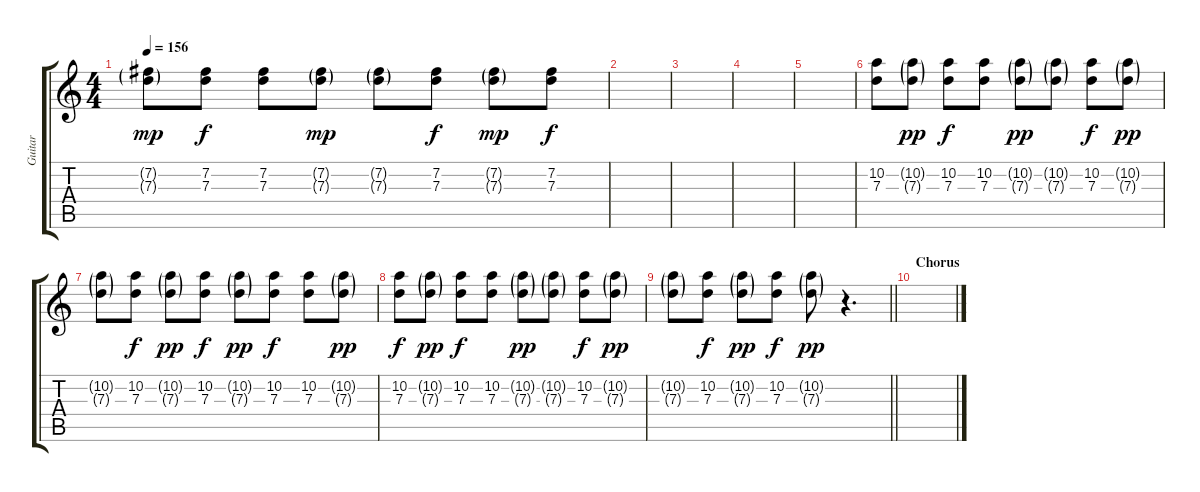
\track ("Guitar" "Guitar") {instrument distortionguitar}
\staff {score tabs}
\tuning (E4 B3 G3 D3 A2 E2) {hide}
\ts (4 4)
\tempo 156
\clef g2
\ks c
(7.2{g} 7.3{g}).8{dy mp} (7.2 7.3).8{dy f} (7.2 7.3).8 (7.2{g} 7.3{g}).8{dy mp} (7.2{g} 7.3{g}).8 (7.2 7.3).8{dy f} (7.2{g} 7.3{g}).8{dy mp} (7.2 7.3).8{dy f} |
|
|
|
|
(10.2 7.3).8{volume 9 instrument distortionguitar} (10.2{g} 7.3{g}).8{dy pp} (10.2 7.3).8{dy f} (10.2 7.3).8 (10.2{g} 7.3{g}).8{dy pp} (10.2{g} 7.3{g}).8 (10.2 7.3).8{dy f} (10.2{g} 7.3{g}).8{dy pp} |
(10.2{g} 7.3{g}).8 (10.2 7.3).8{dy f} (10.2{g} 7.3{g}).8{dy pp} (10.2 7.3).8{dy f} (10.2{g} 7.3{g}).8{dy pp} (10.2 7.3).8{dy f} (10.2 7.3).8 (10.2{g} 7.3{g}).8{dy pp} |
(10.2 7.3).8{dy f} (10.2{g} 7.3{g}).8{dy pp} (10.2 7.3).8{dy f} (10.2 7.3).8 (10.2{g} 7.3{g}).8{dy pp} (10.2{g} 7.3{g}).8 (10.2 7.3).8{dy f} (10.2{g} 7.3{g}).8{dy pp} |
\barLineRight lightlight
(10.2{g} 7.3{g}).8 (10.2 7.3).8{dy f} (10.2{g} 7.3{g}).8{dy pp} (10.2 7.3).8{dy f} (10.2{g} 7.3{g}).8{dy pp} r.4{d} |
\section ("" "Chorus")
